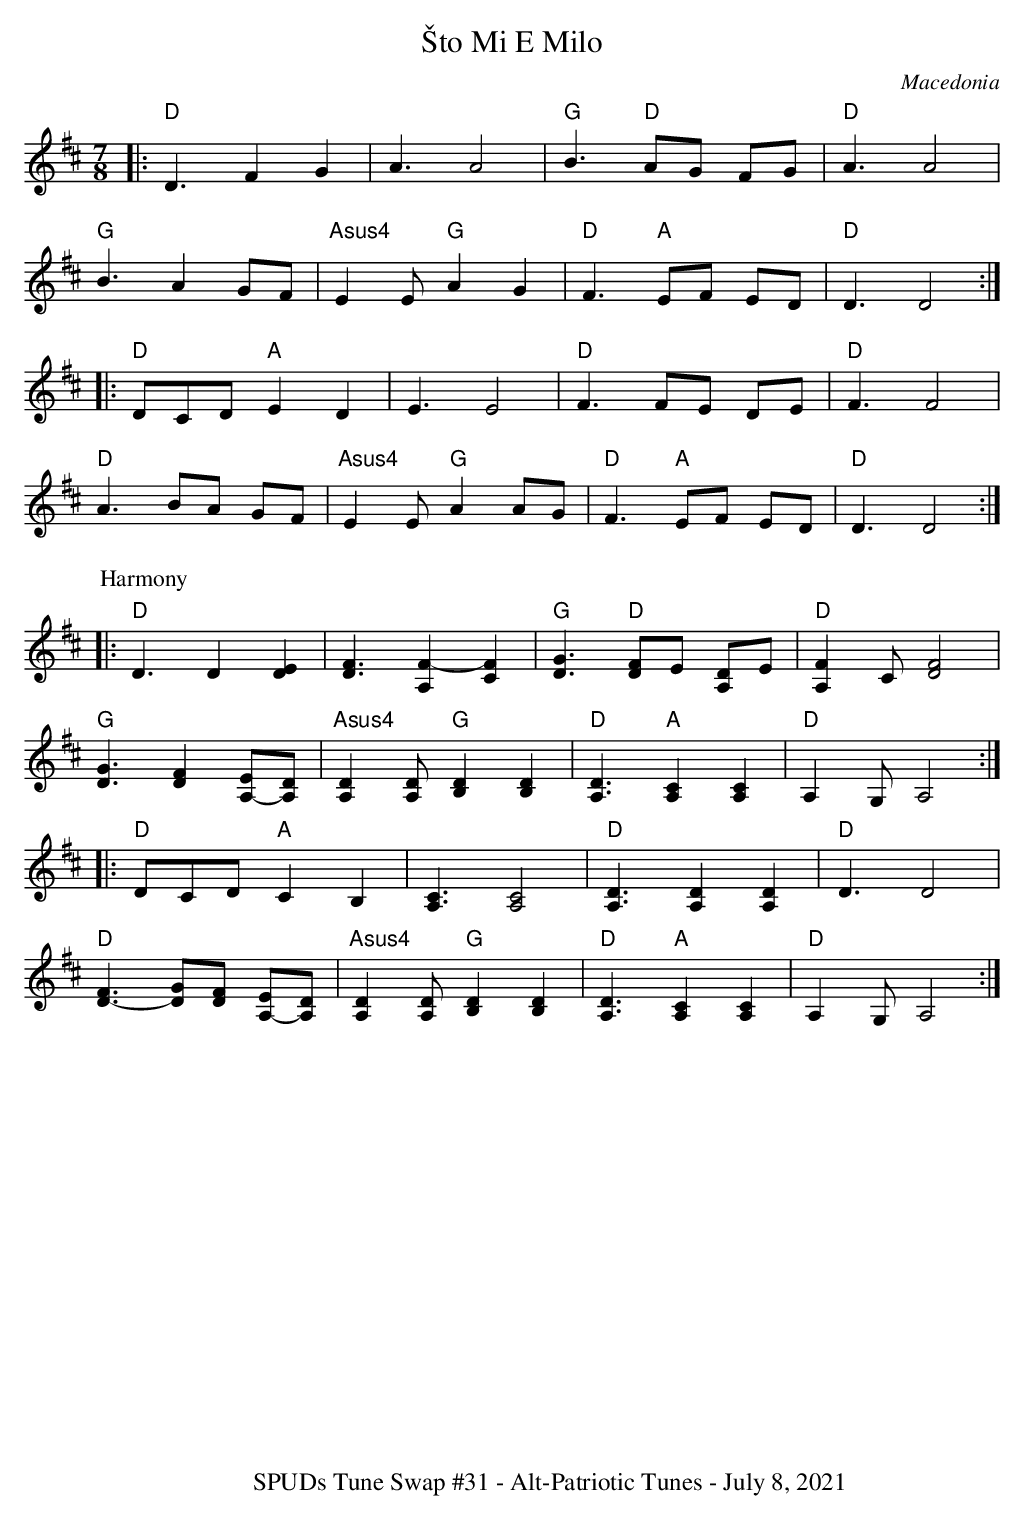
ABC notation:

X:1
T:\vSto Mi E Milo
O:Macedonia
M:7/8
L:1/8
K:D
|: "D"D3 F2 G2 | A3 A4 | "G"B3 "D"AG FG | "D"A3 A4 |
  "G"B3 A2GF | "Asus4"E2E "G"A2 G2 | "D"F3 "A"EF ED | "D"D3 D4 :|
|: "D"DCD "A"E2 D2 | E3 E4 | "D"F3 FE DE | "D"F3 F4 |
  "D"A3 BA GF | "Asus4"E2E "G"A2 AG | "D"F3 "A"EF ED | "D"D3 D4 :|
P:Harmony
|: "D"D3 D2 [E2D2] | [FD]3 [F-A,]2 [FC]2 | "G"[GD]3 "D"[FD]E [DA,]E | "D"[FA,]2 C [FD]4 |
  "G"[GD]3 [FD]2 [EA,-][DA,] | "Asus4"[DA,]2[DA,] "G"[DB,]2[DB,]2 |\
 "D"[DA,]3 "A"[CA,]2 [CA,]2 | "D"A,2 G, A,4 :|
|: "D"DCD "A"C2 B,2 | [CA,]3 [CA,]4 | "D"[DA,]3 [DA,]2 [DA,]2 | "D"D3 D4 |
  "D"[FD-]3 [GD][FD] [EA,-][DA,]| "Asus4"[DA,]2[DA,] "G"[DB,]2[DB,]2 |\
 "D"[DA,]3 "A"[CA,]2 [CA,]2 | "D"A,2 G, A,4 :|
